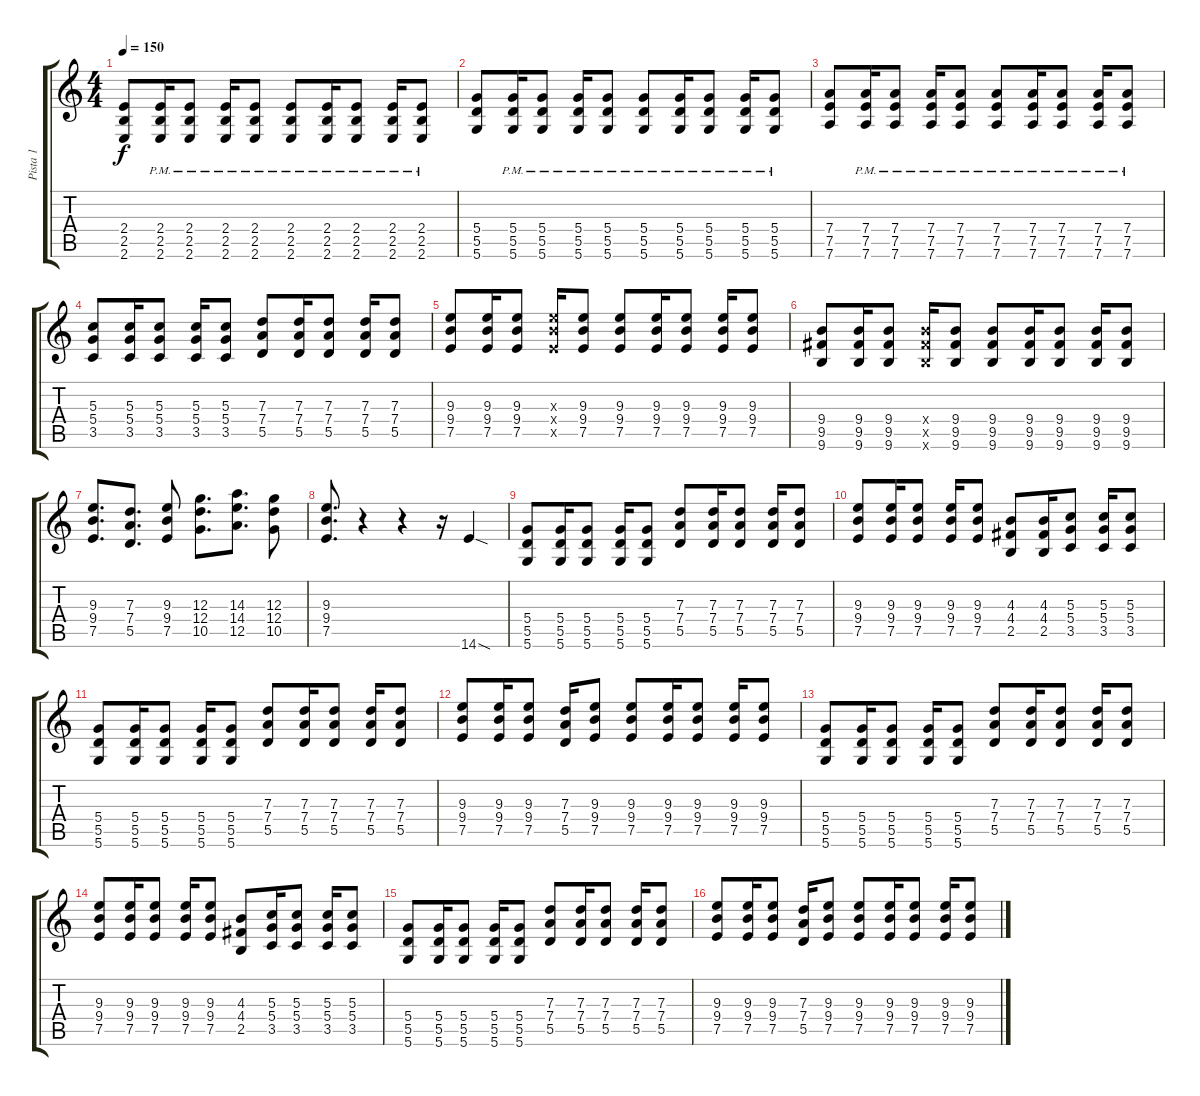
\track ("Pista 1" "Pista 1") {instrument distortionguitar}
\staff {score tabs}
\tuning (E4 B3 G3 D3 A2 D2) {hide}
\ts (4 4)
\tempo 150
\clef g2
\ks c
(2.4 2.5 2.6).8{dy f} (2.4{pm} 2.5{pm} 2.6{pm}).16 (2.4{pm} 2.5{pm} 2.6{pm}).8 (2.4{pm} 2.5 2.6{pm}).16 (2.4{pm} 2.5{pm} 2.6{pm}).8 (2.4{pm} 2.5{pm} 2.6{pm}).8 (2.4{pm} 2.5{pm} 2.6{pm}).16 (2.4{pm} 2.5{pm} 2.6{pm}).8 (2.4{pm} 2.5 2.6{pm}).16 (2.4{pm} 2.5{pm} 2.6{pm}).8 |
(5.4 5.5 5.6).8 (5.4{pm} 5.5{pm} 5.6{pm}).16 (5.4{pm} 5.5{pm} 5.6{pm}).8 (5.4{pm} 5.5{pm} 5.6{pm}).16 (5.4{pm} 5.5{pm} 5.6{pm}).8 (5.4{pm} 5.5{pm} 5.6{pm}).8 (5.4{pm} 5.5{pm} 5.6{pm}).16 (5.4{pm} 5.5{pm} 5.6{pm}).8 (5.4{pm} 5.5{pm} 5.6{pm}).16 (5.4{pm} 5.5{pm} 5.6{pm}).8 |
(7.4 7.5 7.6).8 (7.4{pm} 7.5{pm} 7.6{pm}).16 (7.4{pm} 7.5{pm} 7.6{pm}).8 (7.4{pm} 7.5{pm} 7.6{pm}).16 (7.4{pm} 7.5{pm} 7.6{pm}).8 (7.4{pm} 7.5{pm} 7.6{pm}).8 (7.4{pm} 7.5{pm} 7.6{pm}).16 (7.4{pm} 7.5{pm} 7.6{pm}).8 (7.4{pm} 7.5{pm} 7.6{pm}).16 (7.4{pm} 7.5{pm} 7.6{pm}).8 |
(5.3 5.4 3.5).8 (5.3 5.4 3.5).16 (5.3 5.4 3.5).8 (5.3 5.4 3.5).16 (5.3 5.4 3.5).8 (7.3 7.4 5.5).8 (7.3 7.4 5.5).16 (7.3 7.4 5.5).8 (7.3 7.4 5.5).16 (7.3 7.4 5.5).8 |
(9.3 9.4 7.5).8 (9.3 9.4 7.5).16 (9.3 9.4 7.5).8 (9.3{x} 9.4{x} 7.5{x}).16 (9.3 9.4 7.5).8 (9.3 9.4 7.5).8 (9.3 9.4 7.5).16 (9.3 9.4 7.5).8 (9.3 9.4 7.5).16 (9.3 9.4 7.5).8 |
(9.4 9.5 9.6).8 (9.4 9.5 9.6).16 (9.4 9.5 9.6).8 (9.4{x} 9.5{x} 9.6{x}).16 (9.4 9.5 9.6).8 (9.4 9.5 9.6).8 (9.4 9.5 9.6).16 (9.4 9.5 9.6).8 (9.4 9.5 9.6).16 (9.4 9.5 9.6).8 |
(9.3 9.4 7.5).8{d} (7.3 7.4 5.5).8{d} (9.3 9.4 7.5).8 (12.3 12.4 10.5).8{d} (14.3 14.4 12.5).8{d} (12.3 12.4 10.5).8 |
(9.3 9.4 7.5).8{d} r.4 r.4 r.16 14.6{sod}.4 |
(5.4 5.5 5.6).8 (5.4 5.5 5.6).16 (5.4 5.5 5.6).8 (5.4 5.5 5.6).16 (5.4 5.5 5.6).8 (7.3 7.4 5.5).8 (7.3 7.4 5.5).16 (7.3 7.4 5.5).8 (7.3 7.4 5.5).16 (7.3 7.4 5.5).8 |
(9.3 9.4 7.5).8 (9.3 9.4 7.5).16 (9.3 9.4 7.5).8 (9.3 9.4 7.5).16 (9.3 9.4 7.5).8 (4.3 4.4 2.5).8 (4.3 4.4 2.5).16 (5.3 5.4 3.5).8 (5.3 5.4 3.5).16 (5.3 5.4 3.5).8 |
(5.4 5.5 5.6).8 (5.4 5.5 5.6).16 (5.4 5.5 5.6).8 (5.4 5.5 5.6).16 (5.4 5.5 5.6).8 (7.3 7.4 5.5).8 (7.3 7.4 5.5).16 (7.3 7.4 5.5).8 (7.3 7.4 5.5).16 (7.3 7.4 5.5).8 |
(9.3 9.4 7.5).8 (9.3 9.4 7.5).16 (9.3 9.4 7.5).8 (7.3 7.4 5.5).16 (9.3 9.4 7.5).8 (9.3 9.4 7.5).8 (9.3 9.4 7.5).16 (9.3 9.4 7.5).8 (9.3 9.4 7.5).16 (9.3 9.4 7.5).8 |
(5.4 5.5 5.6).8 (5.4 5.5 5.6).16 (5.4 5.5 5.6).8 (5.4 5.5 5.6).16 (5.4 5.5 5.6).8 (7.3 7.4 5.5).8 (7.3 7.4 5.5).16 (7.3 7.4 5.5).8 (7.3 7.4 5.5).16 (7.3 7.4 5.5).8 |
(9.3 9.4 7.5).8 (9.3 9.4 7.5).16 (9.3 9.4 7.5).8 (9.3 9.4 7.5).16 (9.3 9.4 7.5).8 (4.3 4.4 2.5).8 (5.3 5.4 3.5).16 (5.3 5.4 3.5).8 (5.3 5.4 3.5).16 (5.3 5.4 3.5).8 |
(5.4 5.5 5.6).8 (5.4 5.5 5.6).16 (5.4 5.5 5.6).8 (5.4 5.5 5.6).16 (5.4 5.5 5.6).8 (7.3 7.4 5.5).8 (7.3 7.4 5.5).16 (7.3 7.4 5.5).8 (7.3 7.4 5.5).16 (7.3 7.4 5.5).8 |
(9.3 9.4 7.5).8 (9.3 9.4 7.5).16 (9.3 9.4 7.5).8 (7.3 7.4 5.5).16 (9.3 9.4 7.5).8 (9.3 9.4 7.5).8 (9.3 9.4 7.5).16 (9.3 9.4 7.5).8 (9.3 9.4 7.5).16 (9.3 9.4 7.5).8
